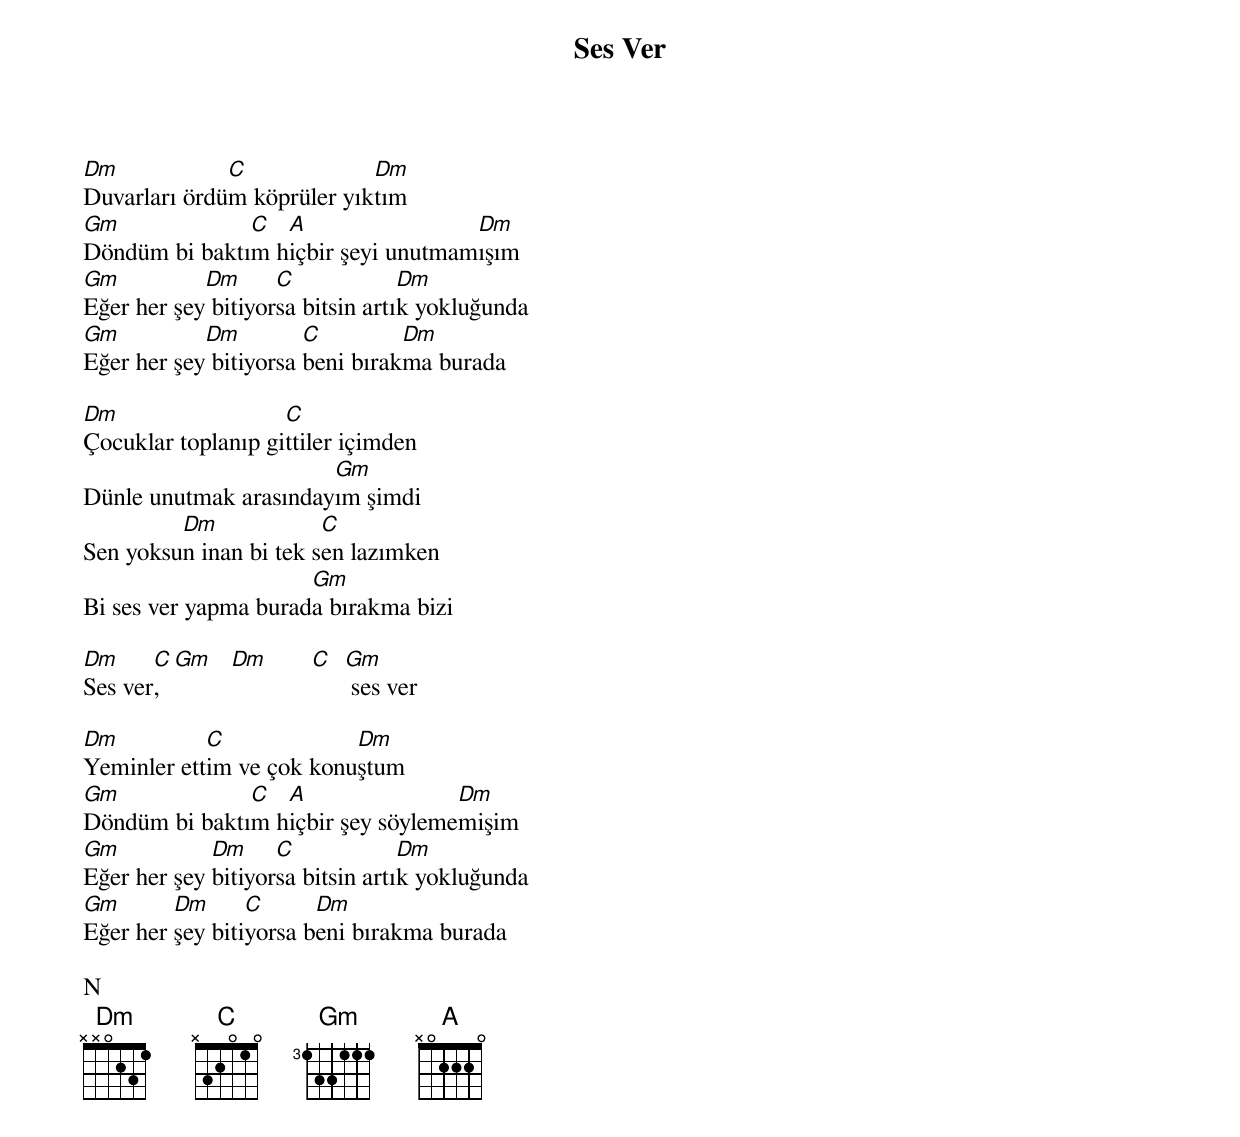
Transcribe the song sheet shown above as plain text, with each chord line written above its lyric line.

{title: Ses Ver}
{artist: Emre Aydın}

Dm            C             Dm
Duvarları ördüm köprüler yıktım
Gm             C  A                 Dm
Döndüm bi baktım hiçbir şeyi unutmamışım
Gm          Dm      C             Dm
Eğer her şey bitiyorsa bitsin artık yokluğunda
Gm          Dm         C         Dm
Eğer her şey bitiyorsa beni bırakma burada

Dm                  C
Çocuklar toplanıp gittiler içimden
                       Gm
Dünle unutmak arasındayım şimdi
         Dm             C
Sen yoksun inan bi tek sen lazımken
                      Gm
Bi ses ver yapma burada bırakma bizi

Dm     C Gm Dm     C Gm
Ses ver,              ses ver

Dm          C             Dm
Yeminler ettim ve çok konuştum
Gm             C  A                Dm
Döndüm bi baktım hiçbir şey söylememişim
Gm           Dm     C             Dm
Eğer her şey bitiyorsa bitsin artık yokluğunda
Gm       Dm      C      Dm
Eğer her şey bitiyorsa beni bırakma burada

N
